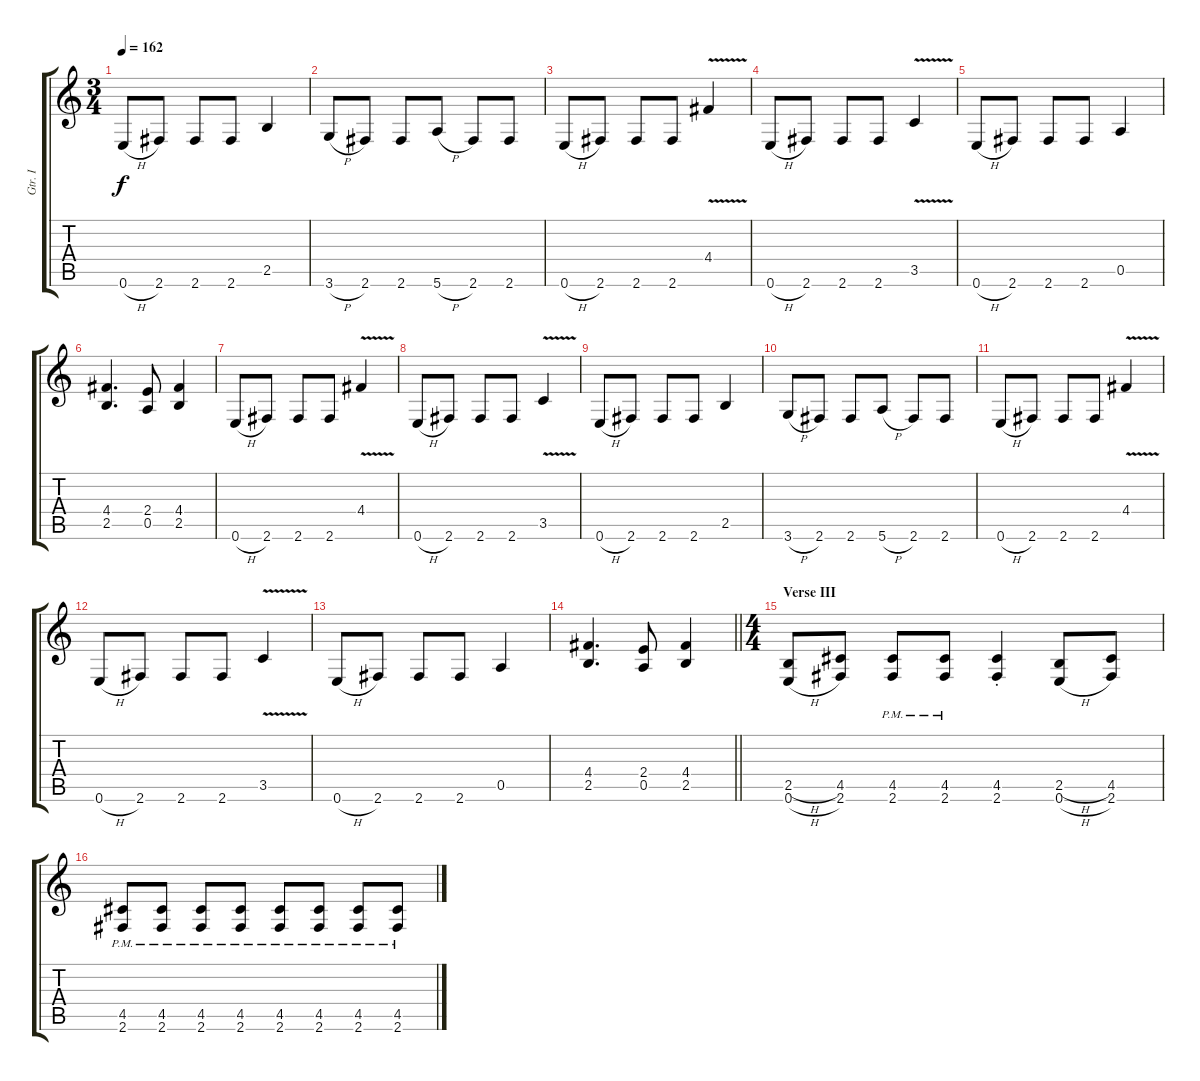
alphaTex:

\track ("Gtr. I" "Gtr. I") {instrument distortionguitar}
\staff {score tabs}
\tuning (E4 B3 G3 D3 A2 E2) {hide}
\ts (3 4)
\tempo 162
\clef g2
\ks c
0.6{h}.8{dy f} 2.6.8 2.6.8 2.6.8 2.5.4 |
3.6{h}.8 2.6.8 2.6.8 5.6{h}.8 2.6.8 2.6.8 |
0.6{h}.8 2.6.8 2.6.8 2.6.8 4.4{v}.4 |
0.6{h}.8 2.6.8 2.6.8 2.6.8 3.5{v}.4 |
0.6{h}.8 2.6.8 2.6.8 2.6.8 0.5.4 |
(4.4 2.5).4{d} (2.4 0.5).8 (4.4 2.5).4 |
0.6{h}.8 2.6.8 2.6.8 2.6.8 4.4{v}.4 |
0.6{h}.8 2.6.8 2.6.8 2.6.8 3.5{v}.4 |
0.6{h}.8 2.6.8 2.6.8 2.6.8 2.5.4 |
3.6{h}.8 2.6.8 2.6.8 5.6{h}.8 2.6.8 2.6.8 |
0.6{h}.8 2.6.8 2.6.8 2.6.8 4.4{v}.4 |
0.6{h}.8 2.6.8 2.6.8 2.6.8 3.5{v}.4 |
0.6{h}.8 2.6.8 2.6.8 2.6.8 0.5.4 |
\barLineRight lightlight
(4.4 2.5).4{d} (2.4 0.5).8 (4.4 2.5).4 |
\ts (4 4)
\section ("" "Verse III")
(2.5{h} 0.6{h}).8 (4.5 2.6).8 (4.5{pm} 2.6{pm}).8 (4.5{pm} 2.6{pm}).8 (4.5{st} 2.6{st}).4 (2.5{h} 0.6{h}).8 (4.5 2.6).8 |
(4.5{pm} 2.6{pm}).8 (4.5{pm} 2.6{pm}).8 (4.5{pm} 2.6{pm}).8 (4.5{pm} 2.6{pm}).8 (4.5{pm} 2.6{pm}).8 (4.5{pm} 2.6{pm}).8 (4.5{pm} 2.6{pm}).8 (4.5{pm} 2.6{pm}).8
